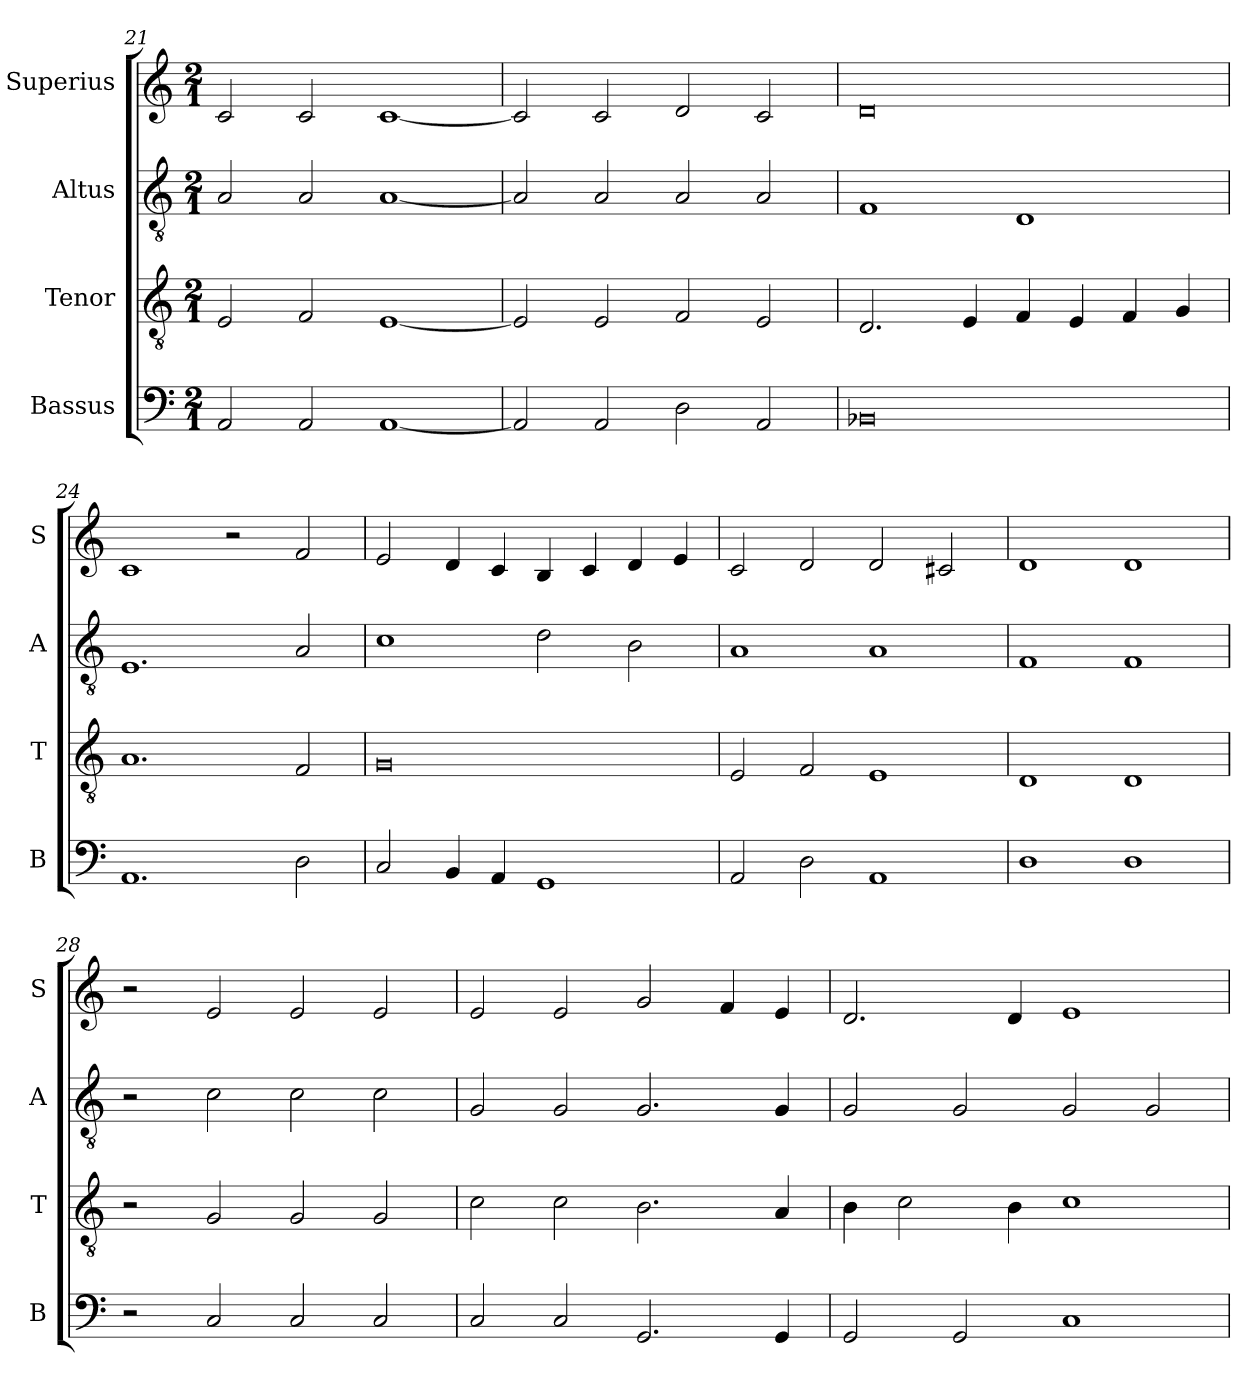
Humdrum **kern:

**kern	**kern	**kern	**kern
*part4	*part3	*part2	*part1
*staff4	*staff3	*staff2	*staff1
*I"Bassus	*I"Tenor	*I"Altus	*I"Superius
*I'B	*I'T	*I'A	*I'S
*clefF4	*clefGv2	*clefGv2	*clefG2
*k[]	*k[]	*k[]	*k[]
*C:	*C:	*C:	*C:
*M2/1	*M2/1	*M2/1	*M2/1
=21	=21	=21	=21
2AA	2E	2A	2c
2AA	2F	2A	2c
[1AA	[1E	[1A	[1c
=22	=22	=22	=22
2AA]	2E]	2A]	2c]
2AA	2E	2A	2c
2D	2F	2A	2d
2AA	2E	2A	2c
=23	=23	=23	=23
0BB-X	2.D	1F	0d
.	4E	.	.
.	4F	1D	.
.	4E	.	.
.	4F	.	.
.	4G	.	.
=24	=24	=24	=24
1.AA	1.A	1.E	1c
.	.	.	2r
2D	2F	2A	2f
=25	=25	=25	=25
2C	0G	1c	2e
4BB	.	.	4d
4AA	.	.	4c
1GG	.	2d	4B
.	.	.	4c
.	.	2B	4d
.	.	.	4e
=26	=26	=26	=26
2AA	2E	1A	2c
2D	2F	.	2d
1AA	1E	1A	2d
.	.	.	2c#X
=27	=27	=27	=27
1D	1D	1F	1d
1D	1D	1F	1d
=28	=28	=28	=28
2r	2r	2r	2r
2C	2G	2c	2e
2C	2G	2c	2e
2C	2G	2c	2e
=29	=29	=29	=29
2C	2c	2G	2e
2C	2c	2G	2e
2.GG	2.B	2.G	2g
.	.	.	4f
4GG	4A	4G	4e
=30	=30	=30	=30
2GG	4B	2G	2.d
.	2c	.	.
2GG	.	2G	.
.	4B	.	4d
1C	1c	2G	1e
.	.	2G	.
=	=	=	=
*-	*-	*-	*-
